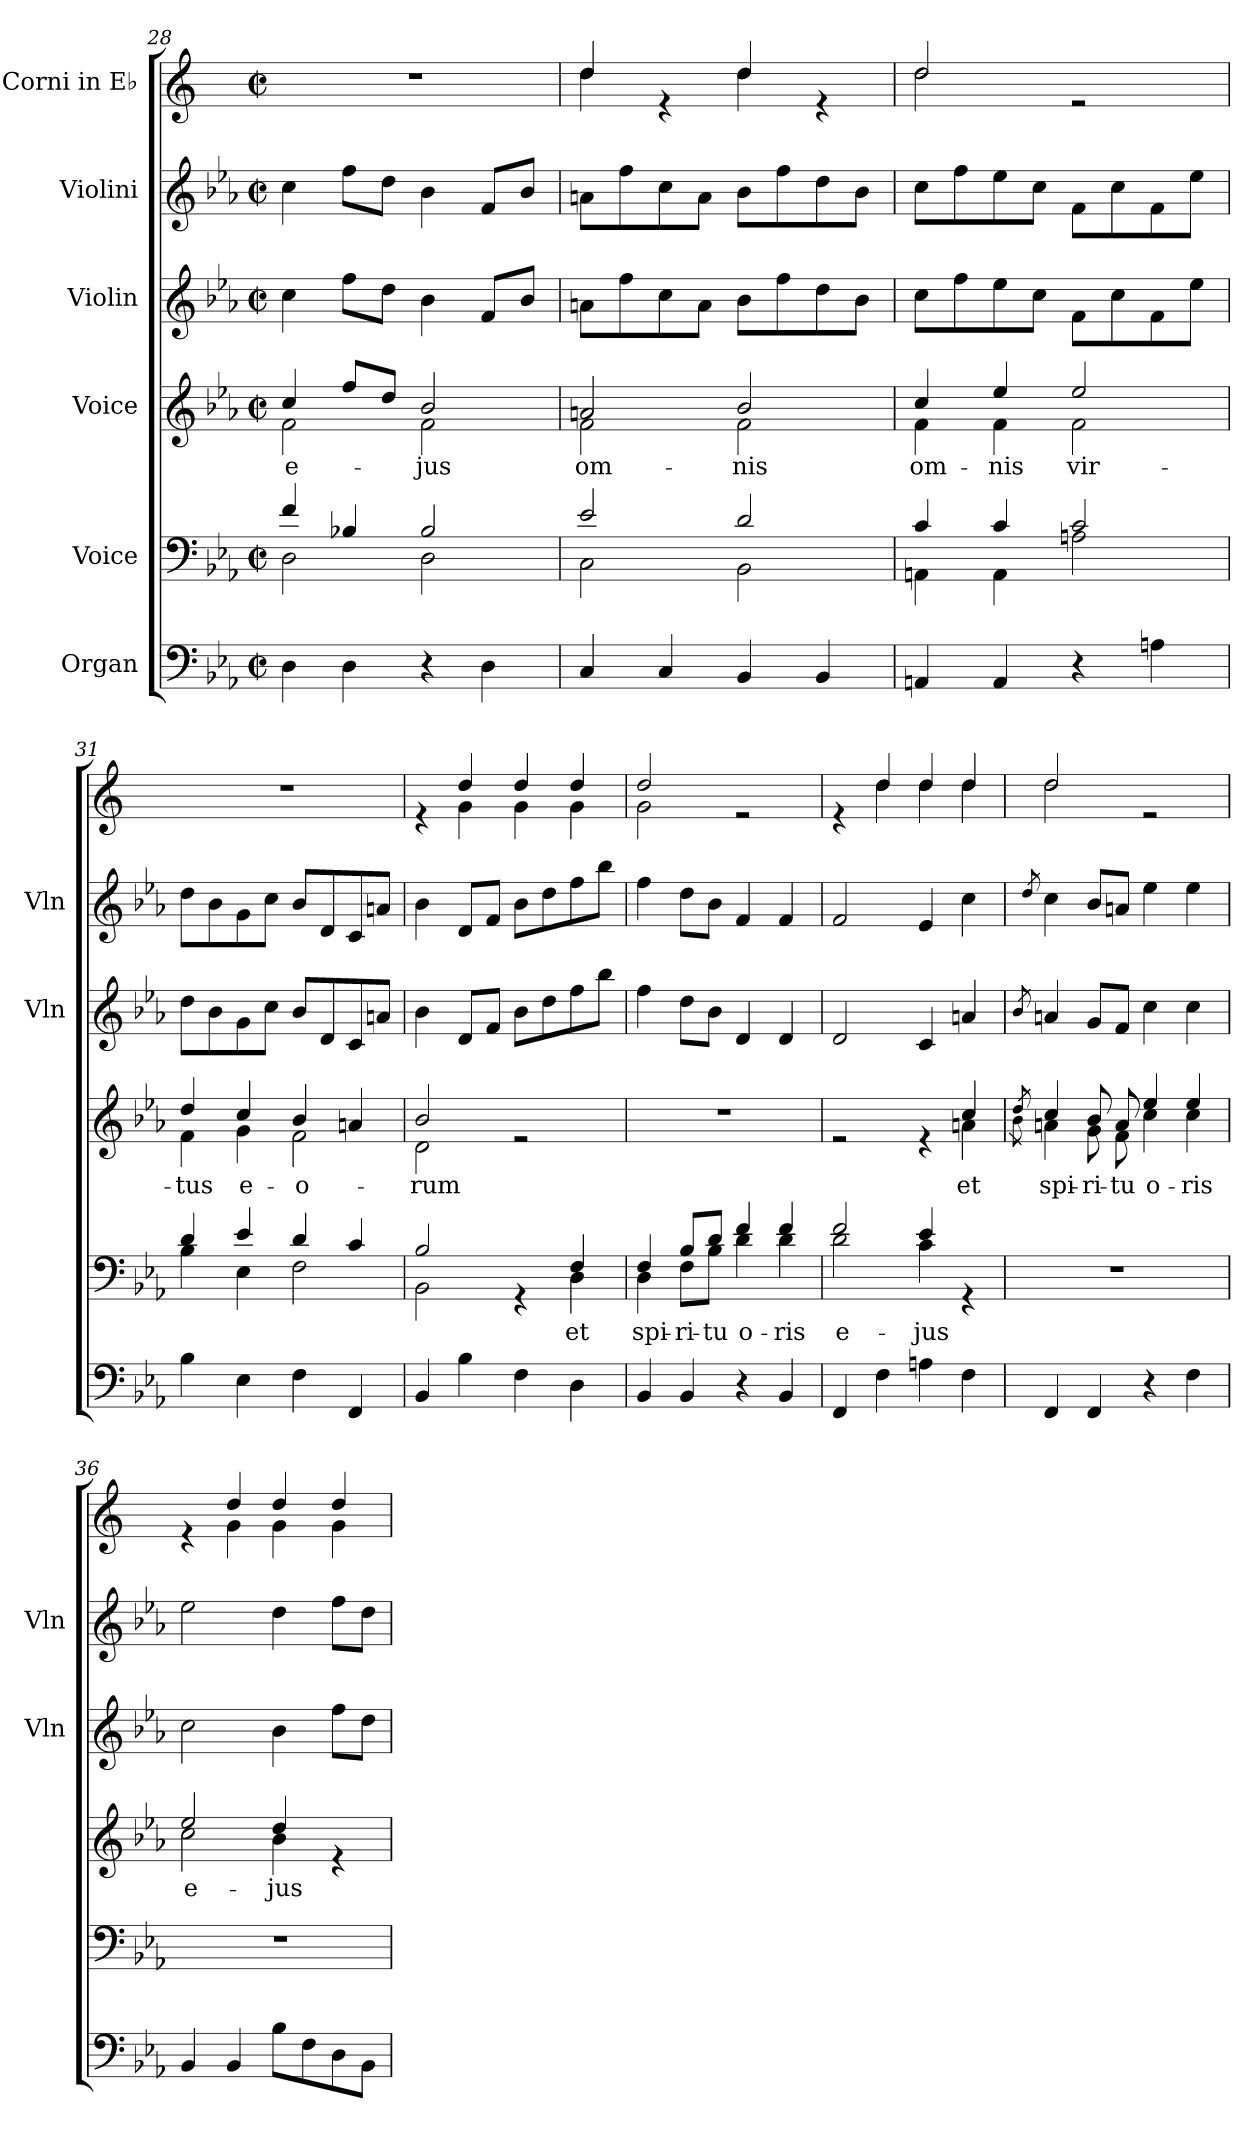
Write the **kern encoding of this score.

**kern	**kern	**text	**kern	**text	**kern	**kern	**kern
*part6	*part5	*part5	*part4	*part4	*part3	*part2	*part1
*staff6	*staff5	*staff5	*staff4	*staff4	*staff3	*staff2	*staff1
*I"Organ	*I"Voice	*	*I"Voice	*	*I"Violin	*I"Violini	*I"Corni in E♭
*	*	*	*	*	*I'Vln	*I'Vln	*
*clefF4	*clefF4	*	*clefG2	*	*clefG2	*clefG2	*clefG2
*	*	*	*	*	*	*	*ITrd5c9
*k[b-e-a-]	*k[b-e-a-]	*	*k[b-e-a-]	*	*k[b-e-a-]	*k[b-e-a-]	*k[b-e-a-]
*M2/2	*M2/2	*	*M2/2	*	*M2/2	*M2/2	*M2/2
*met(c|)	*met(c|)	*	*met(c|)	*	*met(c|)	*met(c|)	*met(c|)
=28	=28	=28	=28	=28	=28	=28	=28
*	*^	*	*	*	*	*	*
!	!	!	!	!	!LO:LY:b	!	!	!
*	*	*	*	*^	*	*	*	*
4D\	4f/	2D\	.	4cc/	2f\	e-	4cc\	4cc\	1r
4D\	4B-X/	.	.	8ff/L	.	.	8ff\L	8ff\L	.
.	.	.	.	8dd/J	.	.	8dd\J	8dd\J	.
!	!	!	!	!	!	!LO:LY:b	!	!	!
4r	2B-/	2D\	.	2b-/	2f\	-jus	4b-\	4b-\	.
4D\	.	.	.	.	.	.	8f/L	8f/L	.
.	.	.	.	.	.	.	8b-/J	8b-/J	.
=29	=29	=29	=29	=29	=29	=29	=29	=29	=29
!	!	!	!	!	!	!LO:LY:b	!	!	!
*	*	*	*	*	*	*	*	*	*^
4C/	2e-/	2C\	.	2an/	2f\	om-	8an\L	8an\L	4f/	4f\
.	.	.	.	.	.	.	8ff\	8ff\	.	.
4C/	.	.	.	.	.	.	8cc\	8cc\	4re	4ryy
.	.	.	.	.	.	.	8a\J	8a\J	.	.
!	!	!	!	!	!	!LO:LY:b	!	!	!	!
4BB-/	2d/	2BB-\	.	2b-/	2f\	-nis	8b-\L	8b-\L	4f/	4f\
.	.	.	.	.	.	.	8ff\	8ff\	.	.
4BB-/	.	.	.	.	.	.	8dd\	8dd\	4re	4ryy
.	.	.	.	.	.	.	8b-\J	8b-\J	.	.
=30	=30	=30	=30	=30	=30	=30	=30	=30	=30	=30
!	!	!	!	!	!	!LO:LY:b	!	!	!	!
4AAn/	4c/	4AAn\	.	4cc/	4f\	om-	8cc\L	8cc\L	2f/	2f\
.	.	.	.	.	.	.	8ff\	8ff\	.	.
!	!	!	!	!	!	!LO:LY:b	!	!	!	!
4AA/	4c/	4AA\	.	4ee-/	4f\	-nis	8ee-\	8ee-\	.	.
.	.	.	.	.	.	.	8cc\J	8cc\J	.	.
!	!	!	!	!	!	!LO:LY:b	!	!	!	!
4r	2c/	2An\	.	2ee-/	2f\	vir-	8f\L	8f\L	2re	2ryy
.	.	.	.	.	.	.	8cc\	8cc\	.	.
4An\	.	.	.	.	.	.	8f\	8f\	.	.
.	.	.	.	.	.	.	8ee-\J	8ee-\J	.	.
*	*	*	*	*	*	*	*	*	*v	*v
!!LO:LB:g=z
=31	=31	=31	=31	=31	=31	=31	=31	=31	=31
!	!	!	!	!	!	!LO:LY:b	!	!	!
4B-\	4d/	4B-\	.	4dd/	4f\	-tus	8dd\L	8dd\L	1r
.	.	.	.	.	.	.	8b-\	8b-\	.
!	!	!	!	!	!	!LO:LY:b	!	!	!
4E-\	4e-/	4E-\	.	4cc/	4g\	e-	8g\	8g\	.
.	.	.	.	.	.	.	8cc\J	8cc\J	.
!	!	!	!	!	!	!LO:LY:b	!	!	!
4F\	4d/	2F\	.	4b-/	2f\	-o-	8b-/L	8b-/L	.
.	.	.	.	.	.	.	8d/	8d/	.
4FF/	4c/	.	.	4an/	.	.	8c/	8c/	.
.	.	.	.	.	.	.	8an/J	8an/J	.
=32	=32	=32	=32	=32	=32	=32	=32	=32	=32
!	!	!	!	!	!	!LO:LY:b	!	!	!
*	*	*	*	*	*	*	*	*	*^
4BB-/	2B-/	2BB-\	.	2b-/	2d\	-rum	4b-\	4b-\	4re	4ryy
4B-\	.	.	.	.	.	.	8d/L	8d/L	4f/	4B-\
.	.	.	.	.	.	.	8f/J	8f/J	.	.
4F\	4rGG	4ryy	.	2re	2ryy	.	8b-\L	8b-\L	4f/	4B-\
.	.	.	.	.	.	.	8dd\	8dd\	.	.
!	!	!	!LO:LY:b	!	!	!	!	!	!	!
4D\	4F/	4D\	et	.	.	.	8ff\	8ff\	4f/	4B-\
.	.	.	.	.	.	.	8bb-\J	8bb-\J	.	.
*	*	*	*	*v	*v	*	*	*	*	*
=33	=33	=33	=33	=33	=33	=33	=33	=33	=33
!	!	!	!LO:LY:b	!	!	!	!	!	!
4BB-/	4F/	4D\	spi-	1r	.	4ff\	4ff\	2f/	2B-\
!	!	!	!LO:LY:b	!	!	!	!	!	!
4BB-/	8B-/L	8F\L	-ri-	.	.	8dd\L	8dd\L	.	.
!	!	!	!LO:LY:b	!	!	!	!	!	!
.	8d/J	8B-\J	-tu	.	.	8b-\J	8b-\J	.	.
!	!	!	!LO:LY:b	!	!	!	!	!	!
4r	4f/	4d\	o-	.	.	4d/	4f/	2re	2ryy
!	!	!	!LO:LY:b	!	!	!	!	!	!
4BB-/	4f/	4d\	-ris	.	.	4d/	4f/	.	.
=34	=34	=34	=34	=34	=34	=34	=34	=34	=34
!	!	!	!LO:LY:b	!	!	!	!	!	!
*	*	*	*	*^	*	*	*	*	*
4FF/	2f/	2d\	e-	2re	2.ryy	.	2d/	2f/	4re	4ryy
4F\	.	.	.	.	.	.	.	.	4f/	4f\
!	!	!	!LO:LY:b	!	!	!	!	!	!	!
4An\	4e-/	4c\	-jus	4re	.	.	4c/	4e-/	4f/	4f\
!	!	!	!	!	!	!LO:LY:b	!	!	!	!
4F\	4rGG	4ryy	.	4cc/	4an\	et	4an/	4cc\	4f/	4f\
*	*v	*v	*	*	*	*	*	*	*	*
=35	=35	=35	=35	=35	=35	=35	=35	=35	=35
.	.	.	8qdd/	8qb-\	.	8qb-/	8qdd/	.	.
!	!	!	!	!	!LO:LY:b	!	!	!	!
4FF/	1r	.	4cc/	4an\	spi-	4an/	4cc\	2f/	2f\
!	!	!	!	!	!LO:LY:b	!	!	!	!
4FF/	.	.	8b-/	8g\	-ri-	8g/L	8b-/L	.	.
!	!	!	!	!	!LO:LY:b	!	!	!	!
.	.	.	8a/	8f\	-tu	8f/J	8an/J	.	.
!	!	!	!	!	!LO:LY:b	!	!	!	!
4r	.	.	4ee-/	4cc\	o-	4cc\	4ee-\	2re	2ryy
!	!	!	!	!	!LO:LY:b	!	!	!	!
4F\	.	.	4ee-/	4cc\	-ris	4cc\	4ee-\	.	.
=36	=36	=36	=36	=36	=36	=36	=36	=36	=36
!	!	!	!	!	!LO:LY:b	!	!	!	!
4BB-/	1r	.	2ee-/	2cc\	e-	2cc\	2ee-\	4re	4ryy
4BB-/	.	.	.	.	.	.	.	4f/	4B-\
!	!	!	!	!	!LO:LY:b	!	!	!	!
8B-\L	.	.	4dd/	4b-\	-jus	4b-\	4dd\	4f/	4B-\
8F\	.	.	.	.	.	.	.	.	.
8D\	.	.	4re	4ryy	.	8ff\L	8ff\L	4f/	4B-\
8BB-\J	.	.	.	.	.	8dd\J	8dd\J	.	.
*	*	*	*v	*v	*	*	*	*v	*v
=	=	=	=	=	=	=	=
*-	*-	*-	*-	*-	*-	*-	*-
